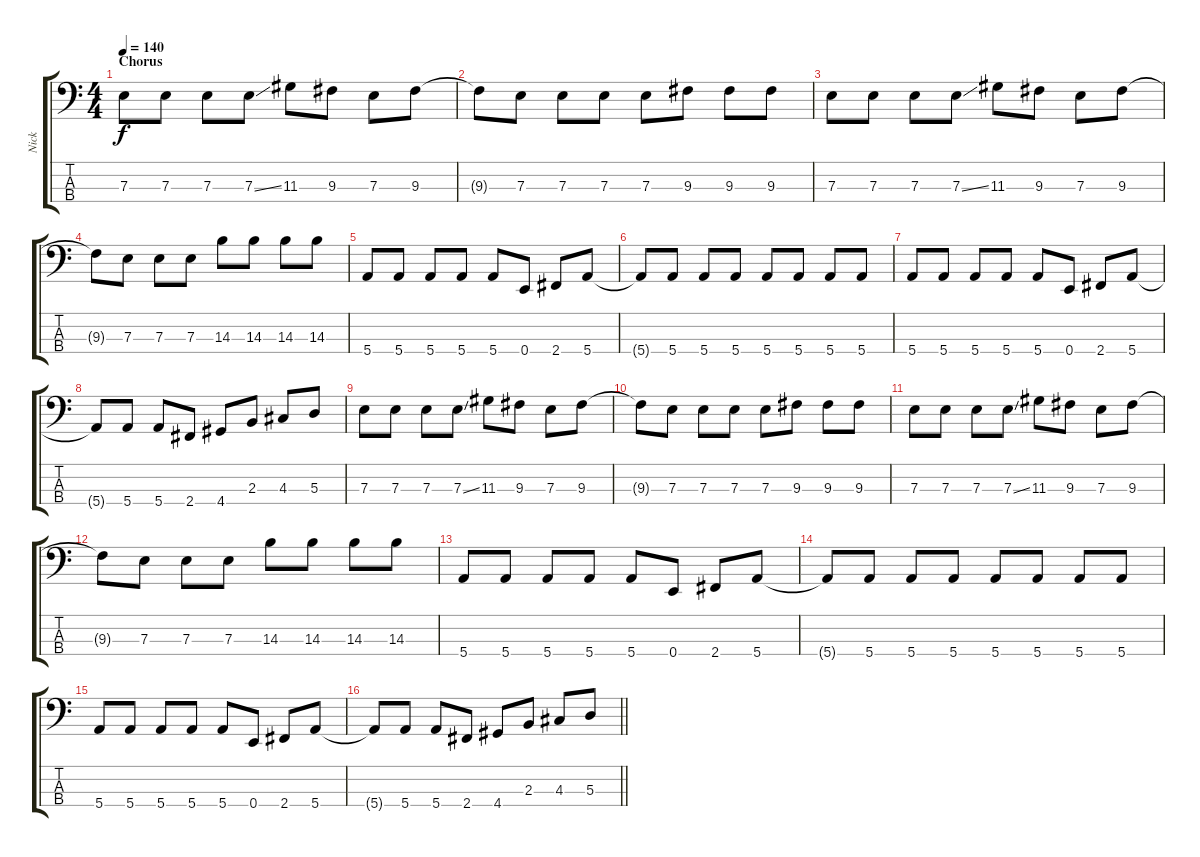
\track ("Nick" "Nick") {instrument electricbasspick}
\staff {score tabs}
\tuning (G2 D2 A1 E1) {hide}
\ts (4 4)
\section ("" "Chorus")
\tempo 140
\clef f4
\ks c
7.3.8{dy f} 7.3.8 7.3.8 7.3{ss}.8 11.3.8 9.3.8 7.3.8 9.3.8 |
9.3{t}.8 7.3.8 7.3.8 7.3.8 7.3.8 9.3.8 9.3.8 9.3.8 |
7.3.8 7.3.8 7.3.8 7.3{ss}.8 11.3.8 9.3.8 7.3.8 9.3.8 |
9.3{t}.8 7.3.8 7.3.8 7.3.8 14.3.8 14.3.8 14.3.8 14.3.8 |
5.4.8 5.4.8 5.4.8 5.4.8 5.4.8 0.4.8 2.4.8 5.4.8 |
5.4{t}.8 5.4.8 5.4.8 5.4.8 5.4.8 5.4.8 5.4.8 5.4.8 |
5.4.8 5.4.8 5.4.8 5.4.8 5.4.8 0.4.8 2.4.8 5.4.8 |
5.4{t}.8 5.4.8 5.4.8 2.4.8 4.4.8 2.3.8 4.3.8 5.3.8 |
7.3.8 7.3.8 7.3.8 7.3{ss}.8 11.3.8 9.3.8 7.3.8 9.3.8 |
9.3{t}.8 7.3.8 7.3.8 7.3.8 7.3.8 9.3.8 9.3.8 9.3.8 |
7.3.8 7.3.8 7.3.8 7.3{ss}.8 11.3.8 9.3.8 7.3.8 9.3.8 |
9.3{t}.8 7.3.8 7.3.8 7.3.8 14.3.8 14.3.8 14.3.8 14.3.8 |
5.4.8 5.4.8 5.4.8 5.4.8 5.4.8 0.4.8 2.4.8 5.4.8 |
5.4{t}.8 5.4.8 5.4.8 5.4.8 5.4.8 5.4.8 5.4.8 5.4.8 |
5.4.8 5.4.8 5.4.8 5.4.8 5.4.8 0.4.8 2.4.8 5.4.8 |
\barLineRight lightlight
5.4{t}.8 5.4.8 5.4.8 2.4.8 4.4.8 2.3.8 4.3.8 5.3.8
